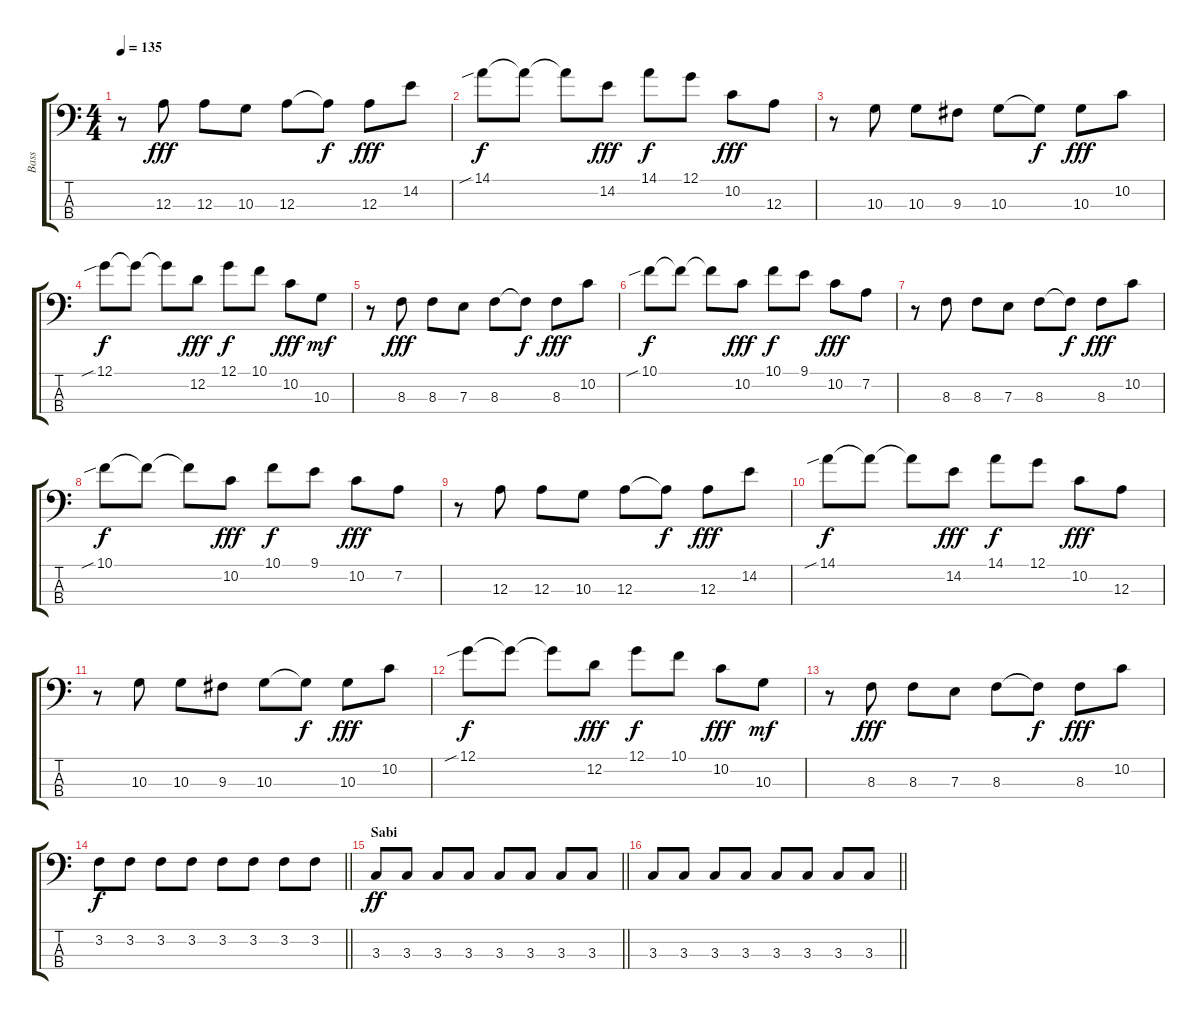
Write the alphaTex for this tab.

\track ("Bass" "Bass") {instrument electricbassfinger}
\staff {score tabs}
\tuning (G2 D2 A1 E1) {hide}
\ts (4 4)
\tempo 135
\clef f4
\ks c
r.8{dy fff} 12.3.8 12.3.8 10.3.8 12.3.8 12.3{t}.8{dy f} 12.3.8{dy fff} 14.2.8 |
14.1{sib}.8{dy f} 14.1{t}.8 14.1{t}.8 14.2.8{dy fff} 14.1.8{dy f} 12.1.8 10.2.8{dy fff} 12.3.8 |
r.8 10.3.8 10.3.8 9.3.8 10.3.8 10.3{t}.8{dy f} 10.3.8{dy fff} 10.2.8 |
12.1{sib}.8{dy f} 12.1{t}.8 12.1{t}.8 12.2.8{dy fff} 12.1.8{dy f} 10.1.8 10.2.8{dy fff} 10.3.8{dy mf} |
r.8 8.3.8{dy fff} 8.3.8 7.3.8 8.3.8 8.3{t}.8{dy f} 8.3.8{dy fff} 10.2.8 |
10.1{sib}.8{dy f} 10.1{t}.8 10.1{t}.8 10.2.8{dy fff} 10.1.8{dy f} 9.1.8 10.2.8{dy fff} 7.2.8 |
r.8 8.3.8 8.3.8 7.3.8 8.3.8 8.3{t}.8{dy f} 8.3.8{dy fff} 10.2.8 |
10.1{sib}.8{dy f} 10.1{t}.8 10.1{t}.8 10.2.8{dy fff} 10.1.8{dy f} 9.1.8 10.2.8{dy fff} 7.2.8 |
r.8 12.3.8 12.3.8 10.3.8 12.3.8 12.3{t}.8{dy f} 12.3.8{dy fff} 14.2.8 |
14.1{sib}.8{dy f} 14.1{t}.8 14.1{t}.8 14.2.8{dy fff} 14.1.8{dy f} 12.1.8 10.2.8{dy fff} 12.3.8 |
r.8 10.3.8 10.3.8 9.3.8 10.3.8 10.3{t}.8{dy f} 10.3.8{dy fff} 10.2.8 |
12.1{sib}.8{dy f} 12.1{t}.8 12.1{t}.8 12.2.8{dy fff} 12.1.8{dy f} 10.1.8 10.2.8{dy fff} 10.3.8{dy mf} |
r.8 8.3.8{dy fff} 8.3.8 7.3.8 8.3.8 8.3{t}.8{dy f} 8.3.8{dy fff} 10.2.8 |
\barLineRight lightlight
3.2.8{dy f} 3.2.8 3.2.8 3.2.8 3.2.8 3.2.8 3.2.8 3.2.8 |
\section ("" "Sabi")
\barLineRight lightlight
3.3.8{dy ff instrument lead2sawtooth} 3.3.8 3.3.8 3.3.8 3.3.8 3.3.8 3.3.8 3.3.8 |
\section ("" "")
\barLineRight lightlight
3.3.8 3.3.8 3.3.8 3.3.8 3.3.8 3.3.8 3.3.8 3.3.8
